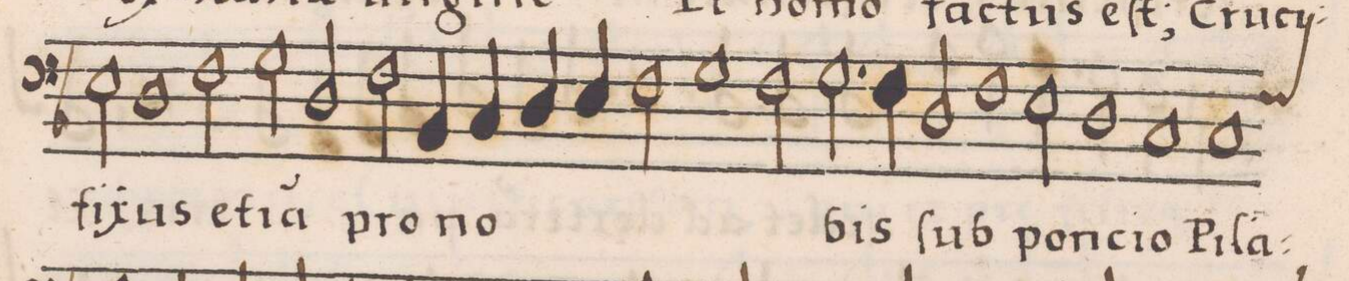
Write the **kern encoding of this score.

**kern	**text
*I"BASSVS	*
*clefF4	*
*k[b-]	*
*met(C|)	*
*M2/1	*
2E\	-fi-
=104-	=104-
1D\	-xus
2F\	e-
2G\	-ti-
=105-	=105-
2D/	-a(m)
2F\	pro
4BB-/	no-
4C/	.
4D/	.
4E/	.
=106-	=106-
2F\	.
1G\	.
2F\	.
=107-	=107-
2.G\	-bis
4F\	.
2D/	ſub-
1F\	-pon-
=108-	=108-
2E\	-ci-
1D\	-o
=109-	=109-
1C/	Pi-
*custos:F	*
1C/	-la-
=110-	=110-
*-	*-
